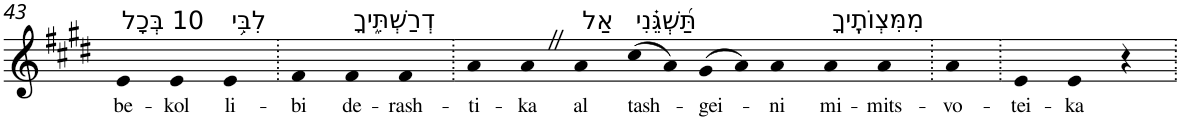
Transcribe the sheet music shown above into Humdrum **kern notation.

**kern	**text
*part1	*part1
*staff1	*staff1
*I"Piano	*
*I'Pno	*
!!LO:PB:g=z
*clefG2	*
*k[f#c#g#d#]	*
*E:	*
=43	=43
!LO:TX:a:t=10 בְּכָל	!
!	!LO:LY:b
4e	be-
!	!LO:LY:b
4e	-kol
!LO:TX:a:t=לִבִּ֥י	!
!	!LO:LY:b
4e	li-
=44.	=44.
!	!LO:LY:b
4f#	-bi
!LO:TX:a:t=דְרַשְׁתִּ֑יךָ	!
!	!LO:LY:b
4f#	de-
!	!LO:LY:b
4f#	-rash-
=45.	=45.
!	!LO:LY:b
4a	-ti-
!	!LO:LY:b
4aZ	-ka
!LO:TX:a:t=אַל	!
!	!LO:LY:b
4a	al
!LO:TX:a:t=תַּ֝שְׁגֵּ֗נִי	!
!	!LO:LY:b
(>8cc#	tash-
8a)	.
!	!LO:LY:b
(>8g#	-gei-
8a)	.
!	!LO:LY:b
4a	-ni
!LO:TX:a:t=מִמִּצְוֺתֶֽיךָ	!
!	!LO:LY:b
4a	mi-
!	!LO:LY:b
4a	-mits-
=46.	=46.
!	!LO:LY:b
4a	-vo-
=47.	=47.
!	!LO:LY:b
4e	-tei-
!	!LO:LY:b
4e	-ka
4r	.
=.	=.
*-	*-
